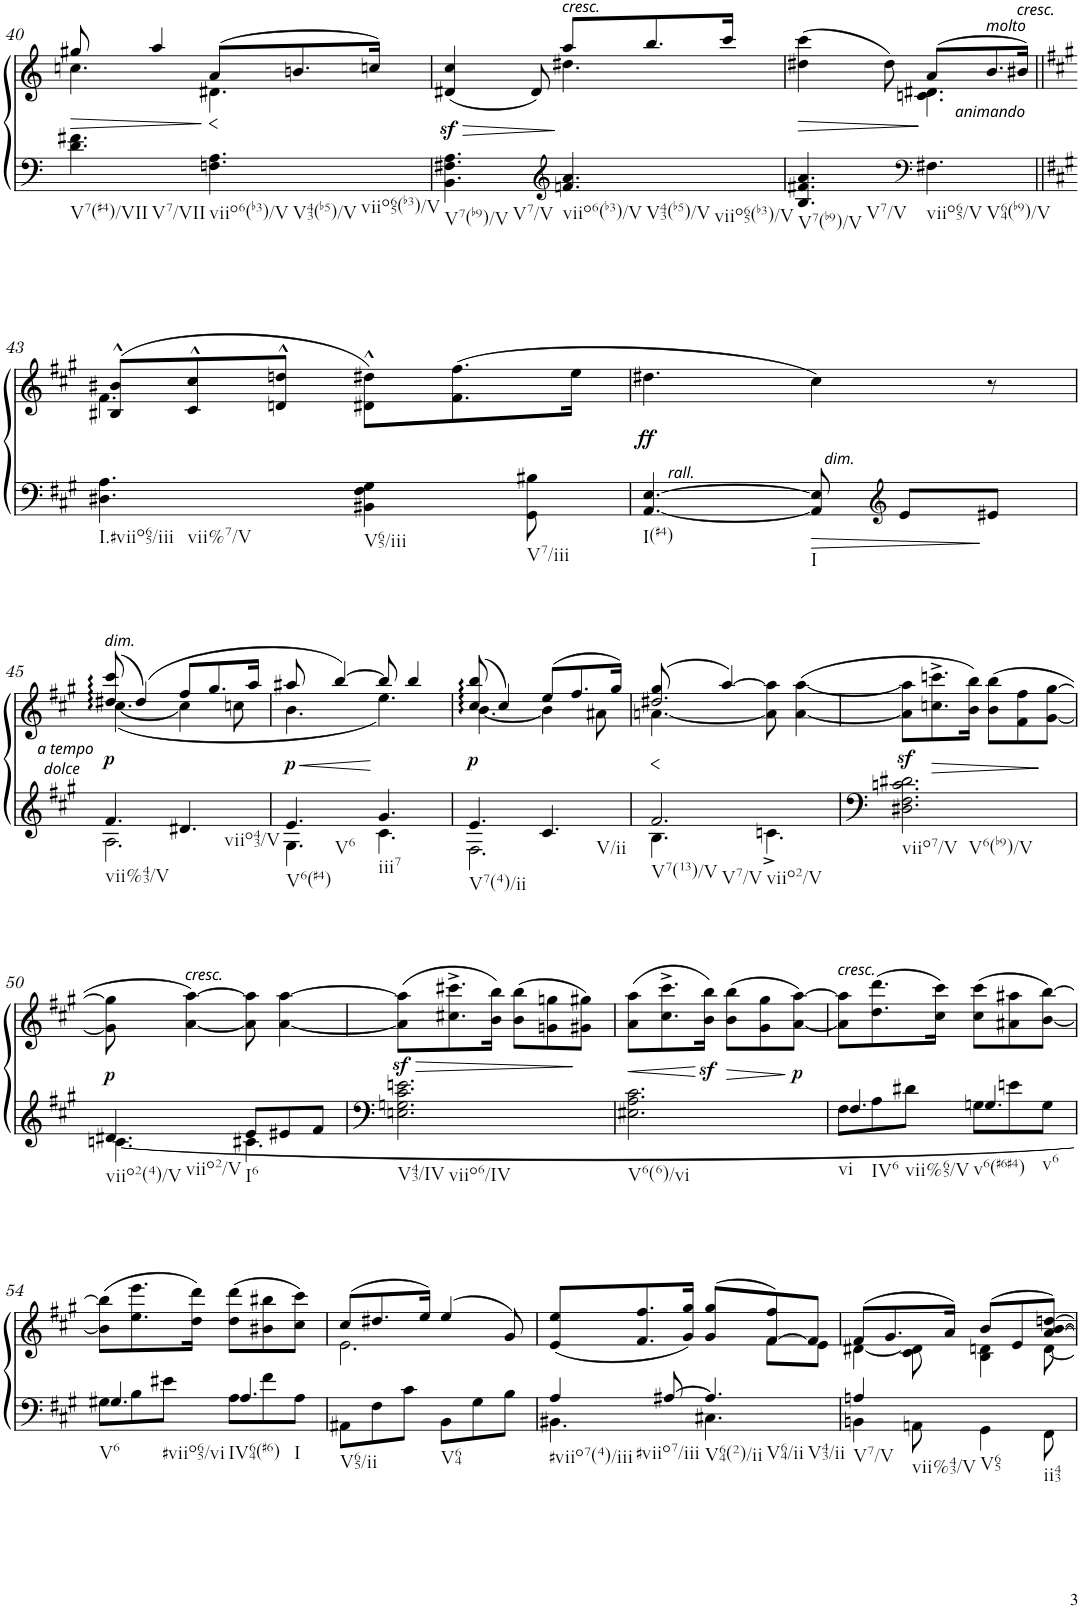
**kern	**kern	**dynam
*part1	*part1	*part1
*staff2	*staff1	*staff1/2
*I"Piano	*	*
*I'Pno	*	*
!!LO:PB:g=z
*clefF4	*clefG2	*
*k[]	*k[]	*
*M6/8	*M6/8	*
=40	=40	=40
!LO:TX:b:t=V7(#4)/VII	!	!
!LO:TX:b:t=V7/VII	!	!
!	!	!LO:HP:b
*	*^	*
4.d\ 4.f#X\	8gg#X/	4.ccn\	>
.	4aa/	.	.
!LO:TX:b:t=viio6(b3)/V	!	!	!
!LO:TX:b:t=V43(b5)/V	!	!	!
!LO:TX:b:t=viio65(b3)/V	!	!	!
!	!	!	!LO:HP:n=1:b
4.Fn\ 4.A\	(8a/L	4.d#X\	] <
.	8.bn/	.	.
.	16ccn/Jk)	.	.
=41	=41	=41	=41
!LO:TX:b:t=V7(b9)/V	!	!	!
!LO:TX:b:t=V7/V	!	!	!
!	!	!	!LO:HP:b
!	!	!	!LO:DY:n=1:b
4.BB\ 4.F#X\ 4.A\	(4d#X/ 4cc/	4.ryy	> sf
.	8d#/)	.	.
*clefG2	*	*	*
!	!LO:TX:a:i:t=cresc.	!	!
!LO:TX:b:t=viio6(b3)/V	!	!	!
!LO:TX:b:t=V43(b5)/V	!	!	!
!LO:TX:b:t=viio65(b3)/V	!	!	!
4.fn/ 4.a/	8aa/L	4.dd#X\	[
.	8.bb/	.	.
.	16ccc/Jk	.	.
=42	=42	=42	=42
!LO:TX:b:t=V7(b9)/V	!	!	!
!LO:TX:b:t=V7/V	!	!	!
!	!	!	!LO:HP:b
4.B/ 4.f#X/ 4.a/	(4dd#X\ 4ccc\	4.ryy	>
.	8dd#\)	.	.
*clefF4	*	*	*
!	!LO:TX:b:i:t=animando	!	!
!LO:TX:b:t=viio65/V	!	!	!
!LO:TX:b:t=V64(b9)/V	!	!	!
4.F#X\	(8a/L	4.cn\ 4.d#X\	]
!	!LO:TX:a:i:t=molto	!	!
.	8.b/	.	.
!	!LO:TX:a:i:t=cresc.	!	!
.	16b#X/Jk)	.	.
!!LO:LB:g=z	!!
=43||	=43||	=43||	=43||
*k[f#c#g#]	*k[f#c#g#]	*	*
*A:	*A:	*	*
!LO:TX:b:t=I.#viio65/iii	!	!	!
!LO:TX:b:t=vii%7/V	!	!	!
4.D#X\ 4.A\	(8B#X/^^ 8b#X/^^L	4.f#\	.
.	8c#/^^ 8cc#/^^	.	.
.	8dn/^^ 8ddn/^^J	.	.
!LO:TX:b:t=V65/iii	!	!	!
4BB#X\ 4F#\ 4G#\	8d#X\^^ 8dd#X\^^L)	4.ryy	.
.	(8.f#\ 8.ff#\	.	.
!LO:TX:b:t=V7/iii	!	!	!
8GG#\ 8B#X\	.	.	.
.	16ee\Jk	.	.
*	*v	*v	*
=44	=44	=44
!	!LO:TX:b:i:t=rall.	!
!LO:TX:b:t=I(#4)	!	!
!	!	!LO:DY:b
[4.AA/ [4.E/	4.dd#X\	ff
!LO:TX:a:i:t=dim.	!	!
!LO:TX:b:t=I	!	!
!	!	!LO:HP:b=2
8AA/] 8E/]	4cc#\)	>
*clefG2	*	*
8e/L	.	.
8e#X/J	8r	]
!!LO:LB:g=z
=45	=45	=45
*^	*^	*
!	!	!LO:TX:b:i:t=a tempo	!	!
!	!	!LO:TX:a:i:t=dim.	!	!
!	!	!LO:TX:b:i:t=dolce	!	!
!LO:TX:b:t=vii%43/V	!	!	!	!
!	!	!	!	!LO:DY:b
4.f#/	2.A\	(8dd#X/ 8ccc#/	([4.cc#\	p
.	.	(4dd#/)	.	.
!LO:TX:b:t=viio43/V	!	!	!	!
4.d#X/	.	8ff#/L	4cc#\]	.
.	.	8.gg#/	.	.
.	.	.	8ccn\	.
.	.	16aa/Jk	.	.
=46	=46	=46	=46	=46
!LO:TX:b:t=V6(#4)	!	!	!	!
!LO:TX:b:t=V6	!	!	!	!
!	!	!	!	!LO:HP:b
!	!	!	!	!LO:DY:n=1:b
4.e/	4.G#\	8aa#X/	4.b\	< p
.	.	[4bb/)	.	.
!LO:TX:b:t=iii7	!	!	!	!
4.g#/	4.c#\	8bb/]	4.ee\)	]
.	.	4bb/	.	.
=47	=47	=47	=47	=47
!LO:TX:b:t=V7(4)/ii	!	!	!	!
!	!	!	!	!LO:DY:b
4.e/	2.F#\	(8cc#/ 8bb/	[4.b\	p
.	.	4cc#/)	.	.
!LO:TX:b:t=V/ii	!	!	!	!
4.c#/	.	(8ee/L	4b\]	.
.	.	8.ff#/	.	.
.	.	.	8a#X\	.
.	.	16gg#/Jk)	.	.
*v	*v	*	*	*
*	*v	*v	*
.	.	[
=48	=48	=48
*^	*	*
!LO:TX:b:t=V7(13)/V	!	!	!
!LO:TX:b:t=V7/V	!	!	!
!LO:TX:b:t=viio2/V	!	!	!
!	!	!	!LO:HP:b
*	*	*^	*
*	*	*	*^	*
2.f#/	4.B\	(8gg#/	[4.an\	2.dd#X/	<
.	.	[4aa/)	.	.	.
.	4.cn^\	8a\] 8aa\]	4.ryy	.	.
.	.	([4a\ [4aa\	.	.	.
*v	*v	*	*	*	*
*	*v	*v	*v	*
=49	=49	=49
!LO:TX:b:t=viio7/V	!	!
!LO:TX:b:t=V6(b9)/V	!	!
2.D#X\ 2.F#\ 2.cn\ 2.d#X\	8a\]z< 8aa\]z<L	.
!	!	!LO:HP:b
.	8.ccn\^ 8.cccn\^	>
.	16b\ 16bb\Jk)	.
.	(8b\ 8bb\L	.
.	8f#\ 8ff#\	.
.	[8g#\ [8gg#\J	[
!!LO:LB:g=z
=50	=50	=50
*^	*	*
!LO:TX:b:t=viio2(4)/V	!	!	!
!LO:TX:b:t=viio2/V	!	!	!
!	!	!	!LO:DY:b
4.d#X/	[4.cn\	8g#\] 8gg#\]	p
!	!	!LO:TX:a:i:t=cresc.	!
.	.	[4a\ [4aa\)	.
!LO:TX:b:t=I6	!	!	!
8e/L	4.c#X\	8a\] 8aa\]	.
8e#X/	.	[4a\ [4aa\	.
8f#/J	.	.	.
*v	*v	*	*
=51	=51	=51
!LO:TX:b:t=V43/IV	!	!
!LO:TX:b:t=viio6/IV	!	!
!	!	!LO:HP:b
2.En\ 2.Gn\ 2.c#\ 2.en\	(8a\]z< 8aa\]z<L	>
.	8.cc#X\^ 8.ccc#X\^	.
.	16b\ 16bb\Jk)	.
.	(8b\ 8bb\L	.
.	8gn\ 8ggn\	.
.	8g#X\ 8gg#X\J)	]
=52	=52	=52
!LO:TX:b:t=V6(6)/vi	!	!
!	!	!LO:HP:b
2.E#X\ 2.A\ 2.c#\	(8a\ 8aa\L	<
.	8.cc#\^ 8.ccc#\^	.
.	16b\z< 16bb\z<Jk)	]
.	(8b\ 8bb\L	.
.	8g#\ 8gg#\	.
!	!	!LO:DY:n=1:b
.	[8a\ [8aa\J)	[ p
=53	=53	=53
*^	*	*
!	!	!LO:TX:a:i:t=cresc.	!
!LO:TX:b:t=vi	!	!	!
!LO:TX:b:t=IV6	!	!	!
!LO:TX:b:t=vii%65/V	!	!	!
4.F#/	8F#\L	8a\] 8aa\]L	.
.	8A\	(8.dd\ 8.ddd\	.
.	8d#X\J	.	.
.	.	16cc#\ 16ccc#\Jk)	.
!LO:TX:b:t=v6(#6#4)	!	!	!
!LO:TX:b:t=v6	!	!	!
4.Gn/	8G\L	(8cc#\ 8ccc#\L	.
.	8en\	8a#X\ 8aa#X\	.
.	8G\J	[8b\ [8bb\J)	.
!!LO:LB:g=z
=54	=54	=54	=54
!LO:TX:b:t=V6	!	!	!
!LO:TX:b:t=#viio65/vi	!	!	!
4.G#/	8G#X\L	(8b\] 8bb\]L	.
.	8B\	8.ee\ 8.eee\	.
.	8e#X\J	.	.
.	.	16dd\ 16ddd\Jk)	.
!LO:TX:b:t=IV64(#6)	!	!	!
!LO:TX:b:t=I	!	!	!
4.A/	8A\L	(8dd\ 8ddd\L	.
.	8f#\	8b#X\ 8bb#X\	.
.	8A\J	8cc#\ 8ccc#\J)	.
=55	=55	=55	=55
*	*	*^	*
!LO:TX:b:t=V65/ii	!	!	!	!
*v	*v	*	*	*
8AA#X\L	(8cc#/L	2.e\	.
8F#\	8.dd#X/	.	.
8c#\J	.	.	.
.	16ee/Jk)	.	.
!LO:TX:b:t=V64	!	!	!
8BB\L	(4ee/	.	.
8G#\	.	.	.
8B\J	8g#/)	.	.
=56	=56	=56	=56
*^	*	*	*
!LO:TX:b:t=#viio7(4)/iii	!	!	!	!
!LO:TX:b:t=#viio7/iii	!	!	!	!
4A/	4.BB#X\	(8e/ 8ee/L	4.ryy	.
.	.	8.f#/ 8.ff#/	.	.
[8A#X/	.	.	.	.
.	.	16g#/ 16gg#/Jk)	.	.
!LO:TX:b:t=V64(2)/ii	!	!	!	!
!LO:TX:b:t=V64/ii	!	!	!	!
!LO:TX:b:t=V43/ii	!	!	!	!
4.A#/]	4.C#X\	(8g#/ 8gg#/L	8ryy	.
.	.	[8f#/ 8ff#/)	8f#\L	.
.	.	8f#/J]	8e\J	.
=57	=57	=57	=57	=57
!LO:TX:b:t=V7/V	!	!	!	!
4BBn\	4An/	(8f#/L	[4d#X\	.
.	.	8.g#/	.	.
!LO:TX:b:t=vii%43/V	!	!	!	!
8AAn\	8ryy	.	8c#\ 8d#\]	.
.	.	16a/Jk)	.	.
!LO:TX:b:t=V65	!	!	!	!
4GG#\	4.ryy	(8b/L	4B\ 4dn\	.
.	.	8e/	.	.
!LO:TX:b:t=ii43	!	!	!	!
8FF#\	.	[8a/ [8b/ [8ddn/J)	[8d\	.
*v	*v	*	*	*
*	*v	*v	*
=	=	=
*-	*-	*-
